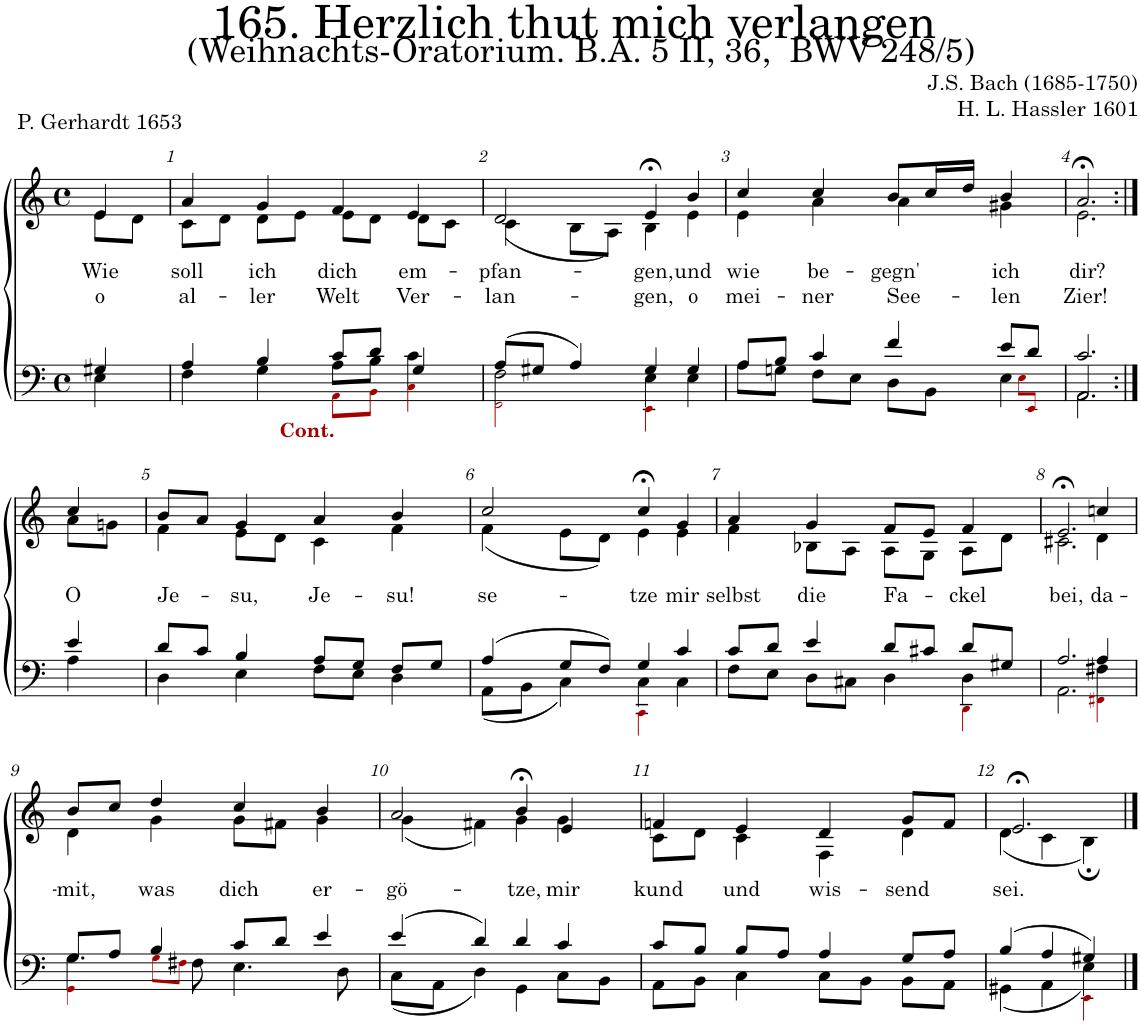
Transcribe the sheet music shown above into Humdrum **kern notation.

**kern	**kern	**text	**text
*part2	*part1	*part1	*part1
*staff2	*staff1	*staff1	*staff1
*I"Tenor/Bass	*I"Soprano/Alto	*	*
*clefF4	*clefG2	*	*
*k[]	*k[]	*	*
*M4/4	*M4/4	*	*
*met(c)	*met(c)	*	*
=	=	=	=
*^	*	*	*
!	!	!	!LO:LY:b	!LO:LY:b
*	*	*^	*	*
4G#X/	4E\	4e/	8e\L	Wie	o
.	.	.	8d\J	.	.
=1	=1	=1	=1	=1	=1
*	*^	*	*	*	*
!	!	!	!	!	!LO:LY:b	!LO:LY:b
4A/	4F\	2ryy	4a/	8c\L	soll	al-
.	.	.	.	8d\J	.	.
!	!	!	!	!	!LO:LY:b	!LO:LY:b
4B/	4G\	.	4g/	8d\L	ich	-ler
.	.	.	.	8e\J	.	.
!LO:TX:b:B:color=#A40000:t=Cont.	!	!	!	!	!	!
!	!	!	!	!	!LO:LY:b	!LO:LY:b
8c/L	8A\L	8AAi\L	4f/	8e\L	dich	Welt
8d/J	8B\J	8BBi\J	.	8d\J	.	.
!	!	!	!	!	!LO:LY:b	!LO:LY:b
4G/	4c\	4Ci\	4e/	8d\L	em-	Ver-
.	.	.	.	8c\J	.	.
=2	=2	=2	=2	=2	=2	=2
!	!	!	!	!	!LO:LY:b	!LO:LY:b
(8A/L	2F\	2FFi\	2d/	(4c\	-pfan-	-lan-
8G#X/J	.	.	.	.	.	.
4A/)	.	.	.	8B\L	.	.
.	.	.	.	8A\J)	.	.
!	!	!	!	!	!LO:LY:b	!LO:LY:b
4G#/	4E\	4EEi\	4e;<,/	4B\	-gen,	gen,
!	!	!	!	!	!LO:LY:b	!LO:LY:b
4G#/	4E\	4ryy	4b/	4e\	und	o
=3	=3	=3	=3	=3	=3	=3
!	!	!	!	!	!LO:LY:b	!LO:LY:b
8A/L	8A\L	2.ryy	4cc/	4e\	wie	mei-
8B/J	8Gn\J	.	.	.	.	.
!	!	!	!	!	!LO:LY:b	!LO:LY:b
4c/	8F\L	.	4cc/	4a\	be-	-ner
.	8E\J	.	.	.	.	.
!	!	!	!	!	!LO:LY:b	!LO:LY:b
4f/	8D\L	.	8b/L	4a\	-gegn'	See-
.	8BB\J	.	16cc/L	.	.	.
.	.	.	16dd/JJ	.	.	.
!	!	!	!	!	!LO:LY:b	!LO:LY:b
8e/L	4E\	8Ei\L	4b/	4g#X\	ich	-len
8d/J	.	8EEi/J	.	.	.	.
=4	=4	=4	=4	=4	=4	=4
!	!	!	!	!	!LO:LY:b	!LO:LY:b
2.c/	2.AA\	2.AA/	2.a;<,/	2.e\	dir?	Zier!
!!LO:LB:g=z	!!
=4X1:|!	=4X1:|!	=4X1:|!	=4X1:|!	=4X1:|!	=4X1:|!	=4X1:|!
!	!	!	!	!	!LO:LY:b	!
*	*v	*v	*	*	*	*
4e/	4A\	4cc/	8a\L	O	.
.	.	.	8gn\J	.	.
=5	=5	=5	=5	=5	=5
!	!	!	!	!LO:LY:b	!
8d/L	4D\	8b/L	4f\	Je-	.
8c/J	.	8a/J	.	.	.
!	!	!	!	!LO:LY:b	!
4B/	4E\	4g/	8e\L	-su,	.
.	.	.	8d\J	.	.
!	!	!	!	!LO:LY:b	!
8A/L	8F\L	4a/	4c\	Je-	.
8G/J	8E\J	.	.	.	.
!	!	!	!	!LO:LY:b	!
8F/L	4D\	4b/	4f\	-su!	.
8G/J	.	.	.	.	.
=6	=6	=6	=6	=6	=6
*	*^	*	*	*	*
!	!	!	!	!	!LO:LY:b	!
(4A/	(8AA\L	2ryy	2cc/	(4f\	se-	.
.	8BB\J	.	.	.	.	.
8G/L	4C\)	.	.	8e\L	.	.
8F/J)	.	.	.	8d\J)	.	.
!	!	!	!	!	!LO:LY:b	!
4G/	4C\	4CCi\	4cc;<,/	4e\	-tze	.
!	!	!	!	!	!LO:LY:b	!
4c/	4C\	4ryy	4g/	4e\	mir	.
=7	=7	=7	=7	=7	=7	=7
!	!	!	!	!	!LO:LY:b	!
8c/L	8F\L	2.ryy	4a/	4f\	selbst	.
8d/J	8E\J	.	.	.	.	.
!	!	!	!	!	!LO:LY:b	!
4e/	8D\L	.	4g/	8B-X\L	die	.
.	8C#X\J	.	.	8A\J	.	.
!	!	!	!	!	!LO:LY:b	!
8d/L	4D\	.	8f/L	8A\L	Fa-	.
8c#X/J	.	.	8e/J	8G\J	.	.
!	!	!	!	!	!LO:LY:b	!
8d/L	4D\	4DDi\	4f/	8A\L	-ckel	.
8G#X/J	.	.	.	8d\J	.	.
=8	=8	=8	=8	=8	=8	=8
!	!	!	!	!	!LO:LY:b	!
2.A/	2.AA\	2.ryy	2.e;<,/	2.c#X\	bei,	.
!	!	!	!	!	!LO:LY:b	!
4A/	4F#X\	4FF#X!i\	4ccn/	4d\	da-	.
!!LO:LB:g=z	!!
=9	=9	=9	=9	=9	=9	=9
!	!	!	!	!	!LO:LY:b	!
8G/L	4.G\	4GGi\	8b/L	4d\	-mit,	.
8A/J	.	.	8cc/J	.	.	.
!	!	!	!	!	!LO:LY:b	!
4B/	.	8Gi\L	4dd/	4g\	was	.
.	8F#X\	8F#i\J	.	.	.	.
!	!	!	!	!	!LO:LY:b	!
8c/L	4.E\	2ryy	4cc/	8g\L	dich	.
8d/J	.	.	.	8f#X\J	.	.
!	!	!	!	!	!LO:LY:b	!
4e/	.	.	4b/	4g\	er-	.
.	8D\	.	.	.	.	.
*	*v	*v	*	*	*	*
=10	=10	=10	=10	=10	=10
!	!	!	!	!LO:LY:b	!
(4e/	(8C\L	2a/	(4g\	-gö-	.
.	8AA\J	.	.	.	.
4d/)	4D\)	.	4f#X\)	.	.
!	!	!	!	!LO:LY:b	!
4d/	4GG\	4b;<,/	4g\	-tze,	.
!	!	!	!	!LO:LY:b	!
4c/	8C\L	4e/	4g\	mir	.
.	8BB\J	.	.	.	.
=11	=11	=11	=11	=11	=11
!	!	!	!	!LO:LY:b	!
8c/L	8AA\L	4fn/	8c\L	kund	.
8B/J	8BB\J	.	8d\J	.	.
!	!	!	!	!LO:LY:b	!
8B/L	4C\	4e/	4c\	und	.
8A/J	.	.	.	.	.
!	!	!	!	!LO:LY:b	!
4A/	8C\L	4d/	4F\	wis-	.
.	8BB\J	.	.	.	.
!	!	!	!	!LO:LY:b	!
8G/L	8BB\L	8g/L	4d\	-send	.
8A/J	8AA\J	8f/J	.	.	.
=12	=12	=12	=12	=12	=12
*	*^	*	*	*	*
!	!	!	!	!	!LO:LY:b	!
(4B/	(4GG#X\	2ryy	2.e;</	(4d\	sei.	.
4A/	4AA\	.	.	4c\	.	.
4G#X/)	4E\)	4EEi\	.	4B;\)	.	.
*v	*v	*v	*	*	*	*
*	*v	*v	*	*
==	==	==	==
*-	*-	*-	*-
